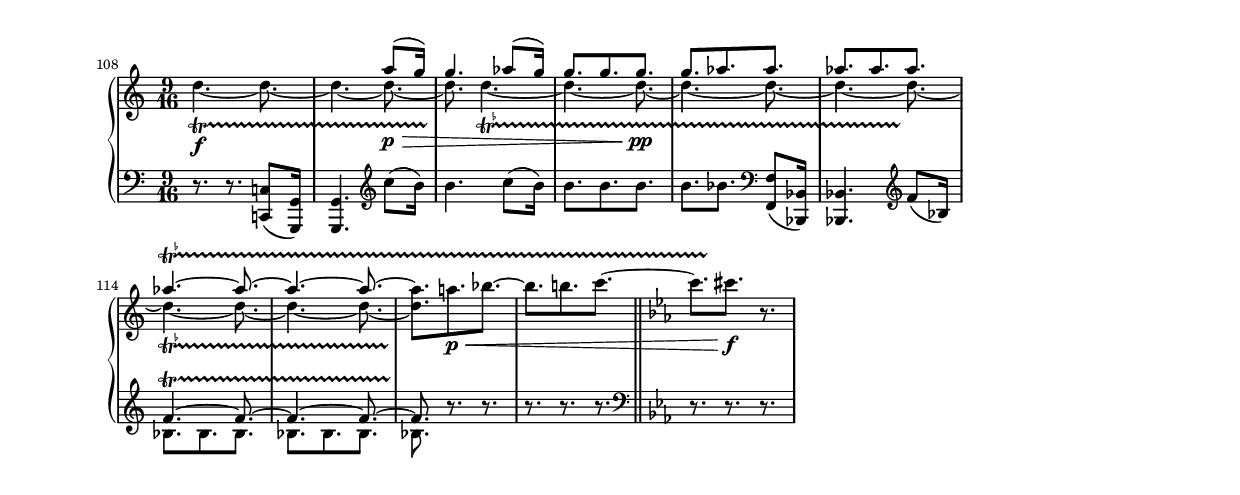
% Do not edit this file; it is automatically
% generated from Documentation/snippets/new
% This file is in the public domain.
%% Note: this file works from version 2.12.0
\version "2.13.16"
\include "english.ly"
#(set-global-staff-size 15)
\paper {
  ragged-right = ##t
  line-width = 17\cm
  indent = 0\cm
}

\layout {
  \context {
    \Score
    \override PaperColumn #'keep-inside-line = ##t
    \override NonMusicalPaperColumn #'keep-inside-line = ##t
  }
}


\header {
  lsrtags = "headwords"
  texidoc = ""
  doctitle = "headword"
} % begin verbatim


% NR 1.5 Simultaneous notes

% L. v. Beethoven, Op. 111
% Piano sonata 32
% Movt II - Arietta - Adagio molto semplice e cantabile
% measures 108 - 118

\layout {
  \context {
    \Score
    \override SpacingSpanner #'base-shortest-duration =
    #(ly:make-moment 1 18)
    \override NonMusicalPaperColumn #'line-break-system-details =
    #'((alignment-distances . (12)))
  }
}

trillFlat =
\once \override TrillSpanner #'(bound-details left text) = \markup {
  \concat {
    \musicglyph #"scripts.trill"
    \translate #'(-0.5 . 1.9)
    \fontsize #-7
    \with-dimensions #'(0 . 0) #'(0 . 0)
    \flat
  }
}

\new PianoStaff <<

  % RH
  \new Staff <<
    \clef treble
    \key c \major
    \time 9/16
    \set Score.currentBarNumber = #108

    % RH voice 1
    \new Voice {

      \voiceOne
      s4.
      s8.

      |

      s4.
      a''8 \p \> [ (
      g''16 ] )

      |

      g''4.
      af''8 [ (
      g''16 ] )

      |

      g''8. [
      g''8.
      g''8. \pp ]

      |

      g''8. [
      af''8.
      af''8. ]

      |

      af''8. [
      af''8.
      af''8. ]

      |
      \break

      \trillFlat
      af''4. \startTrillSpan
      ~
      af''8.
      ~

      |

      af''4.
      ~
      af''8.
      ~

      |

      \oneVoice
      <af'' d''>8. [
      a''8. \p \<
      bf''8. ]
      ~

      |

      bf''8. [
      b''8.
      c'''8. ]
      ~

      \bar "||"

      \key ef \major
      c'''8. [
      cs'''8. \f ] \stopTrillSpan
      r8.

    }

    % RH voice 2
    \new Voice {
      \voiceTwo
      \override Voice.TrillSpanner #'direction = #DOWN
      d''4. \f \startTrillSpan
      ~
      d''8.
      ~

      |

      d''4.
      ~
      d''8.
      ~

      |

      d''8. \stopTrillSpan
      \trillFlat
      d''4. \startTrillSpan
      ~

      |

      d''4.
      ~
      d''8.
      ~

      |

      d''4.
      ~
      d''8.
      ~

      |

      d''4.
      ~
      d''8. \stopTrillSpan
      ~

      |

      \trillFlat
      d''4. \startTrillSpan
      ~
      d''8.
      ~

      |

      d''4.
      ~
      d''8.
      ~

      |

      \once \override NoteColumn #'ignore-collision = ##t
      \hideNotes
      d''8. \stopTrillSpan
      s4.

      |

      s8.
      s8.

    }

  >>

  % LH staff
  \new Staff {
    \clef bass
    \key c \major
    \time 9/16

    r8.
    r8.
    <c! c,!>8 [ (
    <g, g,,>16 ] )

    |

    <g, g,,>4.
    \clef treble
    c''8 [ (
    b'16 ] )

    |

    b'4.
    c''8 [ (
    b'16 ] )

    |

    b'8. [
    b'8.
    b'8. ]

    |

    b'8. [
    bf'8. ]
    \clef bass
    <f f,>8 [ (
    <bf, bf,,>16 ] )

    |

    <bf, bf,,>4.
    \clef treble
    f'8 [ (
    bf16 ] )

    |

    <<

      \new Voice {
        \voiceOne
        \override Voice.TrillSpanner #'direction = #UP
        f'4. \startTrillSpan
        ~
        f'8.
        ~

        |

        f'4.
        ~
        f'8.
        ~

        |

        f'8. \stopTrillSpan
      }

      \new Voice {
        \voiceTwo
        \override Voice.TrillSpanner #'direction = #DOWN
        bf8. [
        bf8.
        bf8. ]

        |

        bf8. [
        bf8.
        bf8. ]

        |

        bf8.
      }

    >>

    \oneVoice
    r8.
    r8.

    |

    r8.
    r8.
    r8.
    \clef bass

    |

    \key ef \major
    r8.
    r8.
    r8.

  }

>>
